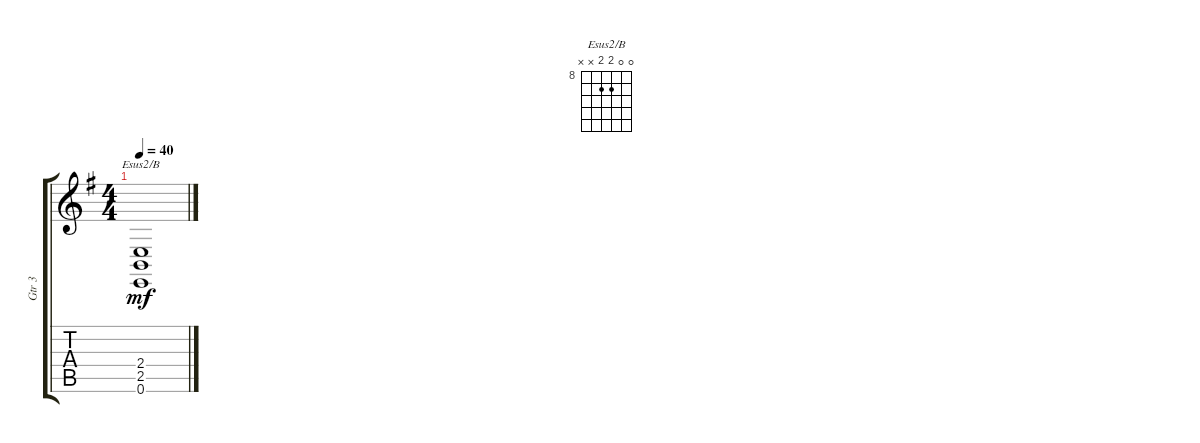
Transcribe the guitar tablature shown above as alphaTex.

\track ("Gtr 3" "Gtr 3") {instrument acousticgrandpiano}
\staff {score tabs}
\tuning (E4 B3 G3 D3 A2 E2) {hide}
\chord ("Esus2/B" 0 0 9 9 x x) {firstfret 8}
\ts (4 4)
\tempo 40
\clef g2
\ks g
(2.4{t} 2.5{t} 0.6{t}).1{ch "Esus2/B" dy mf}
